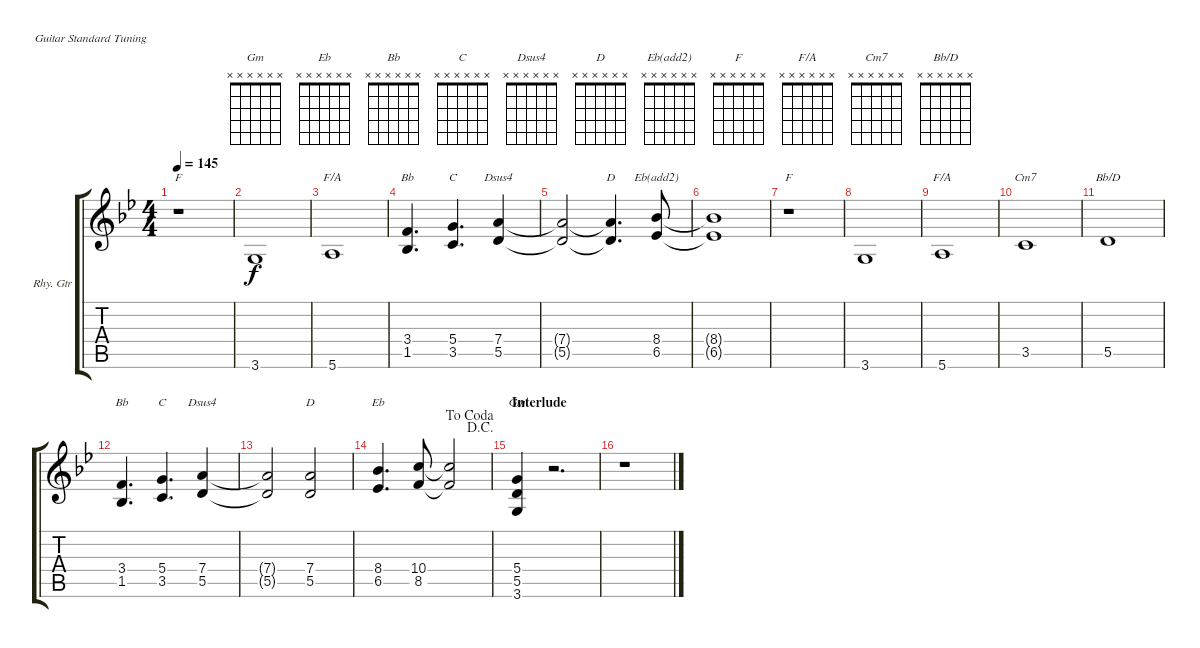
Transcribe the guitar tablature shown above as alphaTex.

\defaultSystemsLayout 4
\bracketExtendMode groupsimilarinstruments
\firstSystemTrackNameOrientation horizontal
\otherSystemsTrackNameOrientation horizontal
\track ("Guitar 1: Rhythm" "Rhy. Gtr") {instrument distortionguitar}
\staff {score tabs}
\tuning (E4 B3 G3 D3 A2 E2)
\chord ("Gm" x x x x x x)
\chord ("Eb" x x x x x x)
\chord ("Bb" x x x x x x)
\chord ("C" x x x x x x)
\chord ("Dsus4" x x x x x x)
\chord ("D" x x x x x x)
\chord ("Eb(add2)" x x x x x x)
\chord ("F" x x x x x x)
\chord ("F/A" x x x x x x)
\chord ("Cm7" x x x x x x)
\chord ("Bb/D" x x x x x x)
\ts (4 4)
\tempo 145
\clef g2
\ks gminor
r.1{ch "F" dy f} |
3.6.1 |
5.6.1{ch "F/A"} |
(1.5 3.4).4{d ch "Bb"} (5.4 3.5).4{d ch "C"} (5.5 7.4).4{ch "Dsus4"} |
(7.4{t} 5.5{t}).2 (5.5{t} 7.4{t}).4{d ch "D"} (6.5 8.4).8{ch "Eb(add2)"} |
(8.4{t} 6.5{t}).1 |
r.1{ch "F"} |
3.6.1 |
5.6.1{ch "F/A"} |
3.5.1{ch "Cm7"} |
5.5.1{ch "Bb/D"} |
(1.5 3.4).4{d ch "Bb"} (5.4 3.5).4{d ch "C"} (5.5 7.4).4{ch "Dsus4"} |
(7.4{t} 5.5{t}).2 (7.4 5.5).2{ch "D"} |
\jump dacapo
\jump dacoda
(6.5 8.4).4{d ch "Eb"} (8.5 10.4).8 (10.4{t} 8.5{t}).2 |
\section ("" "Interlude")
(3.6 5.5 5.4).4{ch "Gm"} r.2{d} |
r.1
